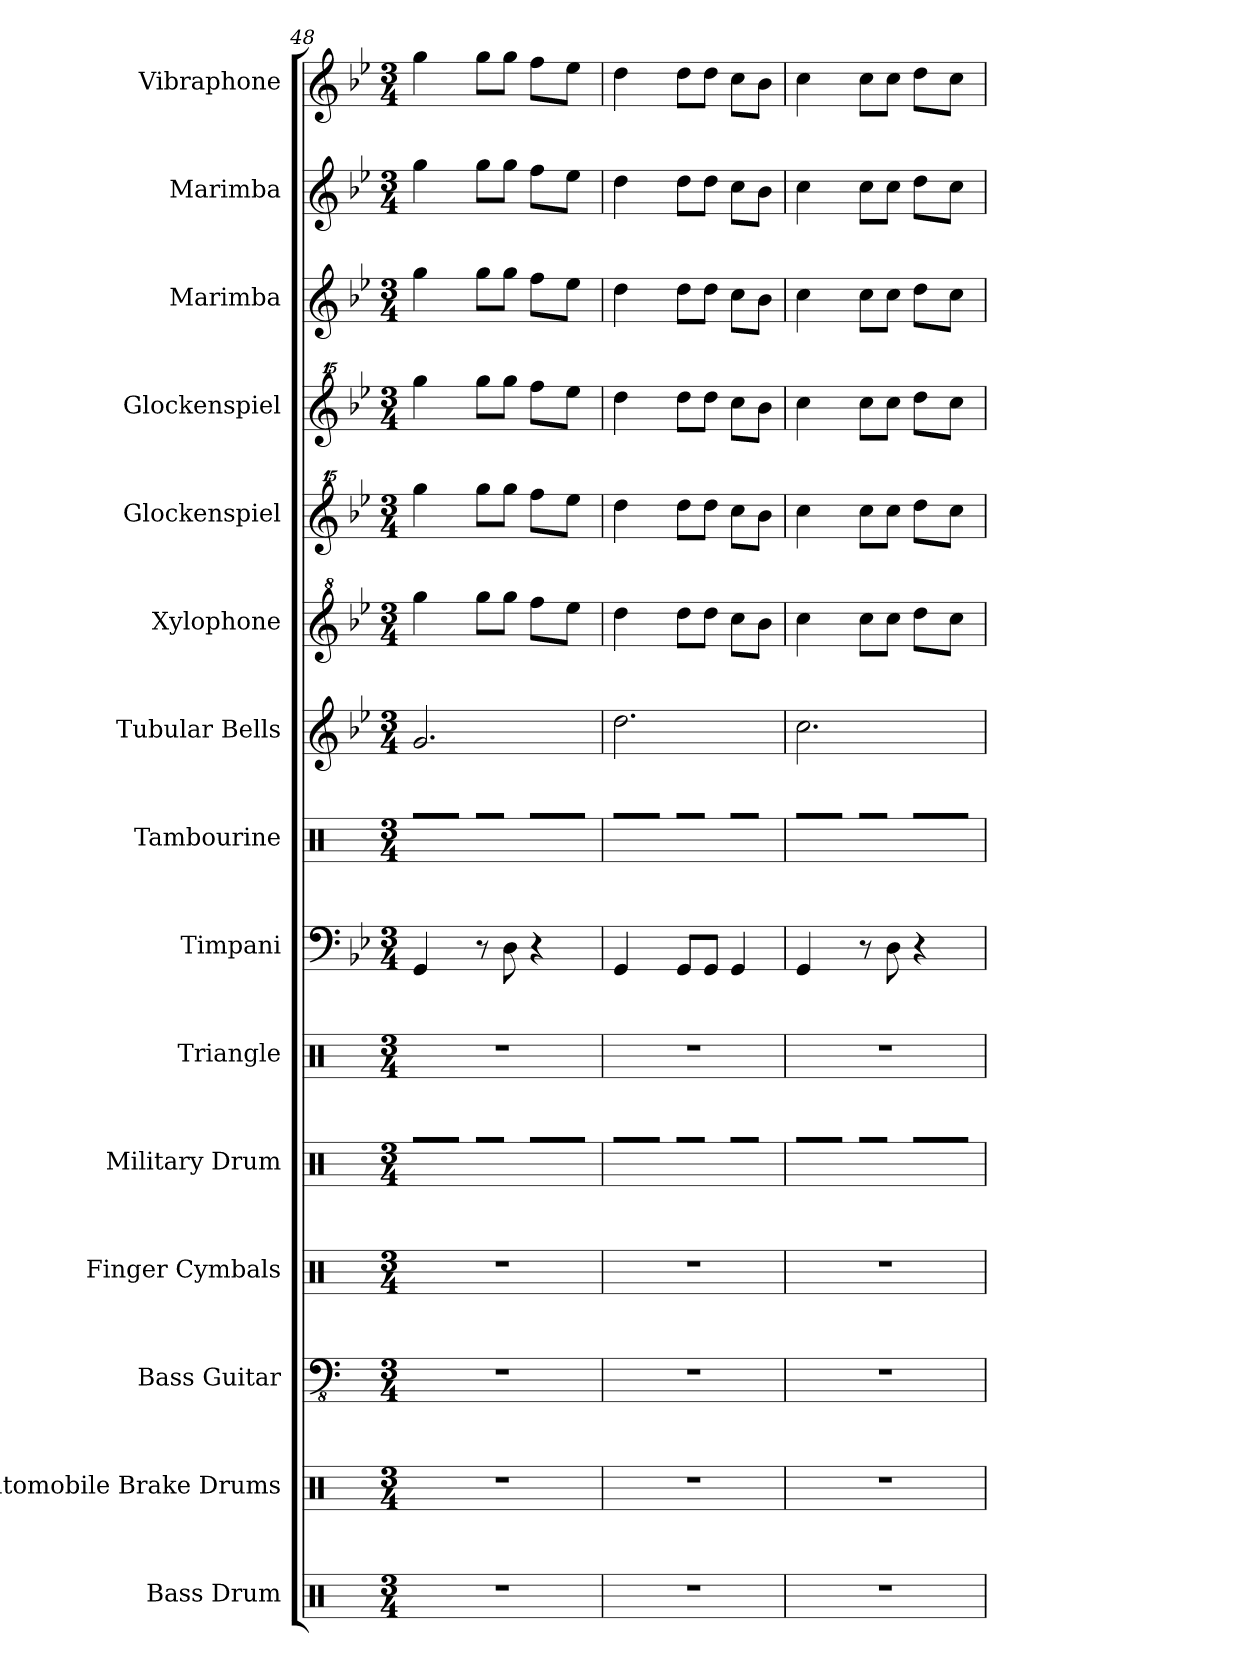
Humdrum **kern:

**kern	**kern	**kern	**kern	**kern	**kern	**kern	**kern	**kern	**kern	**kern	**kern	**kern	**kern	**kern
*part15	*part14	*part13	*part12	*part11	*part10	*part9	*part8	*part7	*part6	*part5	*part4	*part3	*part2	*part1
*staff15	*staff14	*staff13	*staff12	*staff11	*staff10	*staff9	*staff8	*staff7	*staff6	*staff5	*staff4	*staff3	*staff2	*staff1
*I"Bass Drum	*I"Automobile Brake Drums	*I"Bass Guitar	*I"Finger Cymbals	*I"Military Drum	*I"Triangle	*I"Timpani	*I"Tambourine	*I"Tubular Bells	*I"Xylophone	*I"Glockenspiel	*I"Glockenspiel	*I"Marimba	*I"Marimba	*I"Vibraphone
*I'B. Dr.	*I'Aut. Brk. Dr.	*I'B. Guit.	*I'Fi. Cym.	*I'Mil. Dr.	*I'Trgl.	*I'Timp.	*I'Tamb.	*I'Tu. Be.	*I'Xyl.	*I'Glk.	*I'Glk.	*I'Mrm.	*I'Mrm.	*I'Vib.
*clefX	*clefX	*clefFv4	*clefX	*clefX	*clefX	*clefF4	*clefX	*clefG2	*clefG^2	*clefG^^2	*clefG^^2	*clefG2	*clefG2	*clefG2
*k[]	*k[]	*k[]	*k[]	*k[]	*k[]	*k[b-e-]	*k[]	*k[b-e-]	*k[b-e-]	*k[b-e-]	*k[b-e-]	*k[b-e-]	*k[b-e-]	*k[b-e-]
*C:	*C:	*C:	*C:	*C:	*C:	*B-:	*C:	*B-:	*B-:	*B-:	*B-:	*B-:	*B-:	*B-:
*M3/4	*M3/4	*M3/4	*M3/4	*M3/4	*M3/4	*M3/4	*M3/4	*M3/4	*M3/4	*M3/4	*M3/4	*M3/4	*M3/4	*M3/4
=48	=48	=48	=48	=48	=48	=48	=48	=48	=48	=48	=48	=48	=48	=48
2.r	2.r	2.r	2.r	8R\L	2.r	4GG/	8R\L	2.g/	4ggg\	4gggg\	4gggg\	4gg\	4gg\	4gg\
.	.	.	.	16R\L	.	.	16R\L	.	.	.	.	.	.	.
.	.	.	.	16R\JJ	.	.	16R\JJ	.	.	.	.	.	.	.
.	.	.	.	8R\L	.	8r	8R\L	.	8ggg\L	8gggg\L	8gggg\L	8gg\L	8gg\L	8gg\L
.	.	.	.	8R\J	.	8D\	8R\J	.	8ggg\J	8gggg\J	8gggg\J	8gg\J	8gg\J	8gg\J
.	.	.	.	16R\LL	.	4r	16R\LL	.	8fff\L	8ffff\L	8ffff\L	8ff\L	8ff\L	8ff\L
.	.	.	.	16R\	.	.	16R\	.	.	.	.	.	.	.
.	.	.	.	16R\	.	.	16R\	.	8eee-\J	8eeee-\J	8eeee-\J	8ee-\J	8ee-\J	8ee-\J
.	.	.	.	16R\JJ	.	.	16R\JJ	.	.	.	.	.	.	.
!!LO:PB:g=z
=49	=49	=49	=49	=49	=49	=49	=49	=49	=49	=49	=49	=49	=49	=49
2.r	2.r	2.r	2.r	8R\L	2.r	4GG/	8R\L	2.dd\	4ddd\	4dddd\	4dddd\	4dd\	4dd\	4dd\
.	.	.	.	16R\L	.	.	16R\L	.	.	.	.	.	.	.
.	.	.	.	16R\JJ	.	.	16R\JJ	.	.	.	.	.	.	.
.	.	.	.	8R\L	.	8GG/L	8R\L	.	8ddd\L	8dddd\L	8dddd\L	8dd\L	8dd\L	8dd\L
.	.	.	.	8R\J	.	8GG/J	8R\J	.	8ddd\J	8dddd\J	8dddd\J	8dd\J	8dd\J	8dd\J
.	.	.	.	8R\L	.	4GG/	8R\L	.	8ccc\L	8cccc\L	8cccc\L	8cc\L	8cc\L	8cc\L
.	.	.	.	8R\J	.	.	8R\J	.	8bb-\J	8bbb-\J	8bbb-\J	8b-\J	8b-\J	8b-\J
=50	=50	=50	=50	=50	=50	=50	=50	=50	=50	=50	=50	=50	=50	=50
2.r	2.r	2.r	2.r	8R\L	2.r	4GG/	8R\L	2.cc\	4ccc\	4cccc\	4cccc\	4cc\	4cc\	4cc\
.	.	.	.	16R\L	.	.	16R\L	.	.	.	.	.	.	.
.	.	.	.	16R\JJ	.	.	16R\JJ	.	.	.	.	.	.	.
.	.	.	.	8R\L	.	8r	8R\L	.	8ccc\L	8cccc\L	8cccc\L	8cc\L	8cc\L	8cc\L
.	.	.	.	8R\J	.	8D\	8R\J	.	8ccc\J	8cccc\J	8cccc\J	8cc\J	8cc\J	8cc\J
.	.	.	.	16R\LL	.	4r	16R\LL	.	8ddd\L	8dddd\L	8dddd\L	8dd\L	8dd\L	8dd\L
.	.	.	.	16R\	.	.	16R\	.	.	.	.	.	.	.
.	.	.	.	16R\	.	.	16R\	.	8ccc\J	8cccc\J	8cccc\J	8cc\J	8cc\J	8cc\J
.	.	.	.	16R\JJ	.	.	16R\JJ	.	.	.	.	.	.	.
=	=	=	=	=	=	=	=	=	=	=	=	=	=	=
*-	*-	*-	*-	*-	*-	*-	*-	*-	*-	*-	*-	*-	*-	*-
